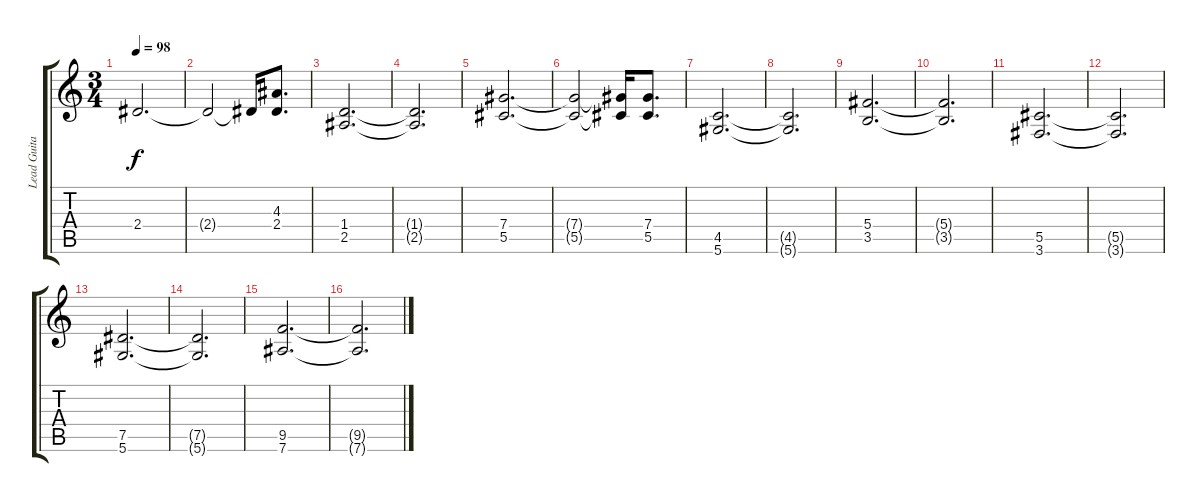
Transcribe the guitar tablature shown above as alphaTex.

\track ("Lead Guitar" "Lead Guita") {instrument distortionguitar}
\staff {score tabs}
\tuning (Eb4 Bb3 Gb3 Db3 Ab2 Eb2) {hide}
\ts (3 4)
\tempo 98
\clef g2
\ks c
2.4.2{d dy f} |
2.4{t}.2 2.4{t}.16 (4.3 2.4).8{d} |
(1.4 2.5).2{d} |
(1.4{t} 2.5{t}).2{d} |
(7.4 5.5).2{d} |
(7.4{t} 5.5{t}).2 (7.4{t} 5.5{t}).16 (7.4 5.5).8{d} |
(4.5 5.6).2{d} |
(4.5{t} 5.6{t}).2{d} |
(5.4 3.5).2{d} |
(5.4{t} 3.5{t}).2{d} |
(5.5 3.6).2{d} |
(5.5{t} 3.6{t}).2{d} |
(7.5 5.6).2{d} |
(7.5{t} 5.6{t}).2{d} |
(9.5 7.6).2{d} |
(9.5{t} 7.6{t}).2{d}
